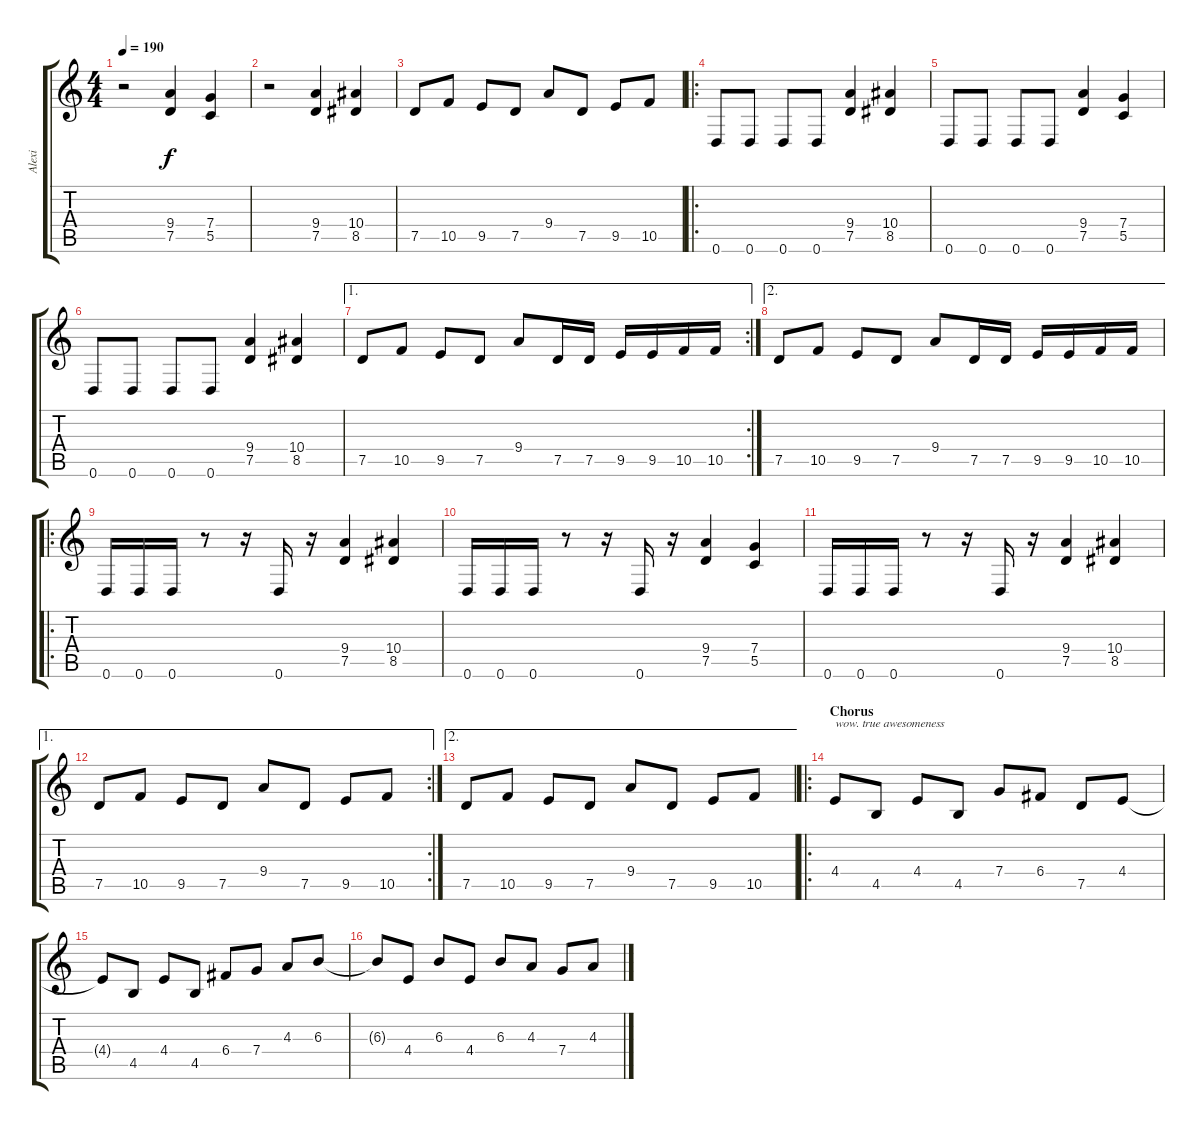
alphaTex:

\track ("Alexi" "Alexi") {instrument distortionguitar}
\staff {score tabs}
\tuning (D4 A3 F3 C3 G2 D2) {hide}
\ts (4 4)
\tempo 190
\clef g2
\ks c
r.2{dy f} (9.4 7.5).4 (7.4 5.5).4 |
r.2 (9.4 7.5).4 (10.4 8.5).4 |
7.5.8 10.5.8 9.5.8 7.5.8 9.4.8 7.5.8 9.5.8 10.5.8 |
\ro
0.6.8 0.6.8 0.6.8 0.6.8 (9.4 7.5).4 (10.4 8.5).4 |
0.6.8 0.6.8 0.6.8 0.6.8 (9.4 7.5).4 (7.4 5.5).4 |
0.6.8 0.6.8 0.6.8 0.6.8 (9.4 7.5).4 (10.4 8.5).4 |
\ae 1
\rc 2
7.5.8 10.5.8 9.5.8 7.5.8 9.4.8 7.5.16 7.5.16 9.5.16 9.5.16 10.5.16 10.5.16 |
\ae 2
7.5.8 10.5.8 9.5.8 7.5.8 9.4.8 7.5.16 7.5.16 9.5.16 9.5.16 10.5.16 10.5.16 |
\ro
0.6.16 0.6.16 0.6.16 r.8 r.16 0.6.16 r.16 (9.4 7.5).4 (10.4 8.5).4 |
0.6.16 0.6.16 0.6.16 r.8 r.16 0.6.16 r.16 (9.4 7.5).4 (7.4 5.5).4 |
0.6.16 0.6.16 0.6.16 r.8 r.16 0.6.16 r.16 (9.4 7.5).4 (10.4 8.5).4 |
\ae 1
\rc 2
7.5.8 10.5.8 9.5.8 7.5.8 9.4.8 7.5.8 9.5.8 10.5.8 |
\ae 2
7.5.8 10.5.8 9.5.8 7.5.8 9.4.8 7.5.8 9.5.8 10.5.8 |
\ro
\section ("" "Chorus")
4.4.8{txt "wow. true awesomeness"} 4.5.8 4.4.8 4.5.8 7.4.8 6.4.8 7.5.8 4.4.8 |
4.4{t}.8 4.5.8 4.4.8 4.5.8 6.4.8 7.4.8 4.3.8 6.3.8 |
6.3{t}.8 4.4.8 6.3.8 4.4.8 6.3.8 4.3.8 7.4.8 4.3.8
